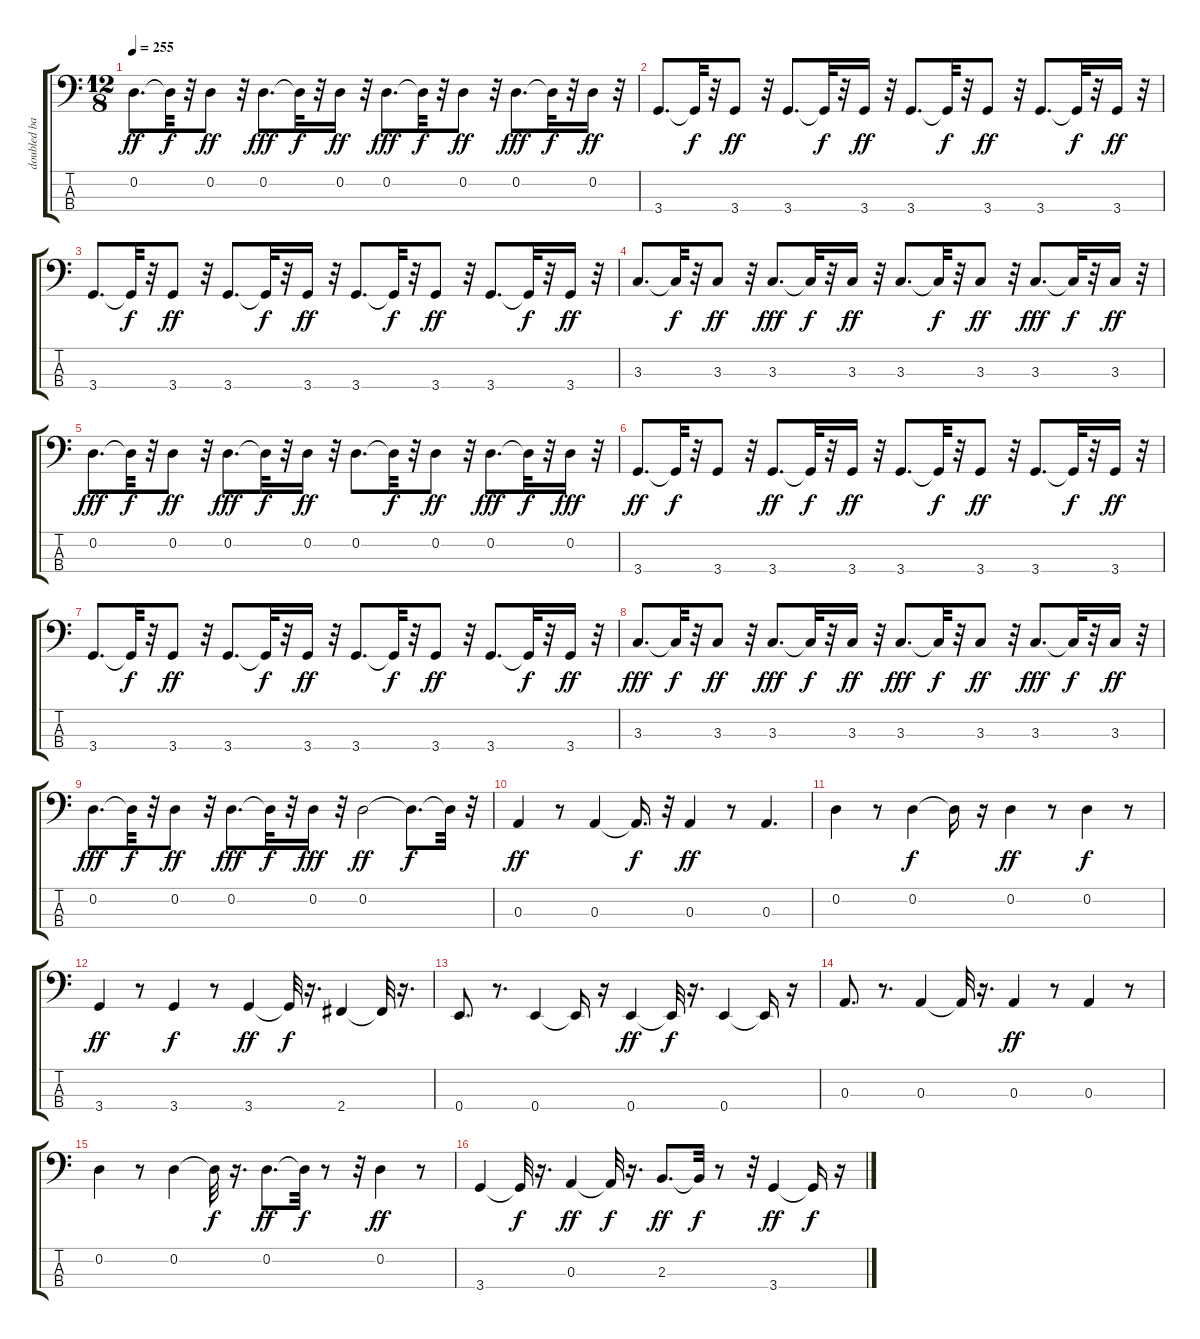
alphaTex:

\track ("doubled bass        " "doubled ba") {instrument electricbassfinger}
\staff {score tabs}
\tuning (G2 D2 A1 E1) {hide}
\ts (12 8)
\tempo 255
\clef f4
\ks c
0.2.8{d dy ff} 0.2{t}.32{dy f} r.32 0.2.8{dy ff} r.32 0.2.8{d dy fff} 0.2{t}.32{dy f} r.32 0.2.16{dy ff} r.32 0.2.8{d dy fff} 0.2{t}.32{dy f} r.32 0.2.8{dy ff} r.32 0.2.8{d dy fff} 0.2{t}.32{dy f} r.32 0.2.16{dy ff} r.32 |
3.4.8{d} 3.4{t}.32{dy f} r.32 3.4.8{dy ff} r.32 3.4.8{d} 3.4{t}.32{dy f} r.32 3.4.16{dy ff} r.32 3.4.8{d} 3.4{t}.32{dy f} r.32 3.4.8{dy ff} r.32 3.4.8{d} 3.4{t}.32{dy f} r.32 3.4.16{dy ff} r.32 |
3.4.8{d} 3.4{t}.32{dy f} r.32 3.4.8{dy ff} r.32 3.4.8{d} 3.4{t}.32{dy f} r.32 3.4.16{dy ff} r.32 3.4.8{d} 3.4{t}.32{dy f} r.32 3.4.8{dy ff} r.32 3.4.8{d} 3.4{t}.32{dy f} r.32 3.4.16{dy ff} r.32 |
3.3.8{d} 3.3{t}.32{dy f} r.32 3.3.8{dy ff} r.32 3.3.8{d dy fff} 3.3{t}.32{dy f} r.32 3.3.16{dy ff} r.32 3.3.8{d} 3.3{t}.32{dy f} r.32 3.3.8{dy ff} r.32 3.3.8{d dy fff} 3.3{t}.32{dy f} r.32 3.3.16{dy ff} r.32 |
0.2.8{d dy fff} 0.2{t}.32{dy f} r.32 0.2.8{dy ff} r.32 0.2.8{d dy fff} 0.2{t}.32{dy f} r.32 0.2.16{dy ff} r.32 0.2.8{d} 0.2{t}.32{dy f} r.32 0.2.8{dy ff} r.32 0.2.8{d dy fff} 0.2{t}.32{dy f} r.32 0.2.16{dy fff} r.32 |
3.4.8{d dy ff} 3.4{t}.32{dy f} r.32 3.4.8 r.32 3.4.8{d dy ff} 3.4{t}.32{dy f} r.32 3.4.16{dy ff} r.32 3.4.8{d} 3.4{t}.32{dy f} r.32 3.4.8{dy ff} r.32 3.4.8{d} 3.4{t}.32{dy f} r.32 3.4.16{dy ff} r.32 |
3.4.8{d} 3.4{t}.32{dy f} r.32 3.4.8{dy ff} r.32 3.4.8{d} 3.4{t}.32{dy f} r.32 3.4.16{dy ff} r.32 3.4.8{d} 3.4{t}.32{dy f} r.32 3.4.8{dy ff} r.32 3.4.8{d} 3.4{t}.32{dy f} r.32 3.4.16{dy ff} r.32 |
3.3.8{d dy fff} 3.3{t}.32{dy f} r.32 3.3.8{dy ff} r.32 3.3.8{d dy fff} 3.3{t}.32{dy f} r.32 3.3.16{dy ff} r.32 3.3.8{d dy fff} 3.3{t}.32{dy f} r.32 3.3.8{dy ff} r.32 3.3.8{d dy fff} 3.3{t}.32{dy f} r.32 3.3.16{dy ff} r.32 |
0.2.8{d dy fff} 0.2{t}.32{dy f} r.32 0.2.8{dy ff} r.32 0.2.8{d dy fff} 0.2{t}.32{dy f} r.32 0.2.16{dy fff} r.32 0.2.2{dy ff} 0.2{t}.8{d dy f} 0.2{t}.32 r.32 |
0.3.4{dy ff} r.8 0.3.4 0.3{t}.16{d dy f} r.32 0.3.4{dy ff} r.8 0.3.4{d} |
0.2.4 r.8 0.2.4{dy f} 0.2{t}.16 r.16 0.2.4{dy ff} r.8 0.2.4{dy f} r.8 |
3.4.4{dy ff} r.8 3.4.4{dy f} r.8 3.4.4{dy ff} 3.4{t}.32{dy f} r.16{d} 2.4.4 2.4{t}.32 r.16{d} |
0.4.8{d} r.8{d} 0.4.4 0.4{t}.16 r.16 0.4.4{dy ff} 0.4{t}.32{dy f} r.16{d} 0.4.4 0.4{t}.16 r.16 |
0.3.8{d} r.8{d} 0.3.4 0.3{t}.32 r.16{d} 0.3.4{dy ff} r.8 0.3.4 r.8 |
0.2.4 r.8 0.2.4 0.2{t}.32{dy f} r.16{d} 0.2.8{d dy ff} 0.2{t}.32{dy f} r.8 r.32 0.2.4{dy ff} r.8 |
3.4.4 3.4{t}.32{dy f} r.16{d} 0.3.4{dy ff} 0.3{t}.32{dy f} r.16{d} 2.3.8{d dy ff} 2.3{t}.32{dy f} r.8 r.32 3.4.4{dy ff} 3.4{t}.16{dy f} r.16
